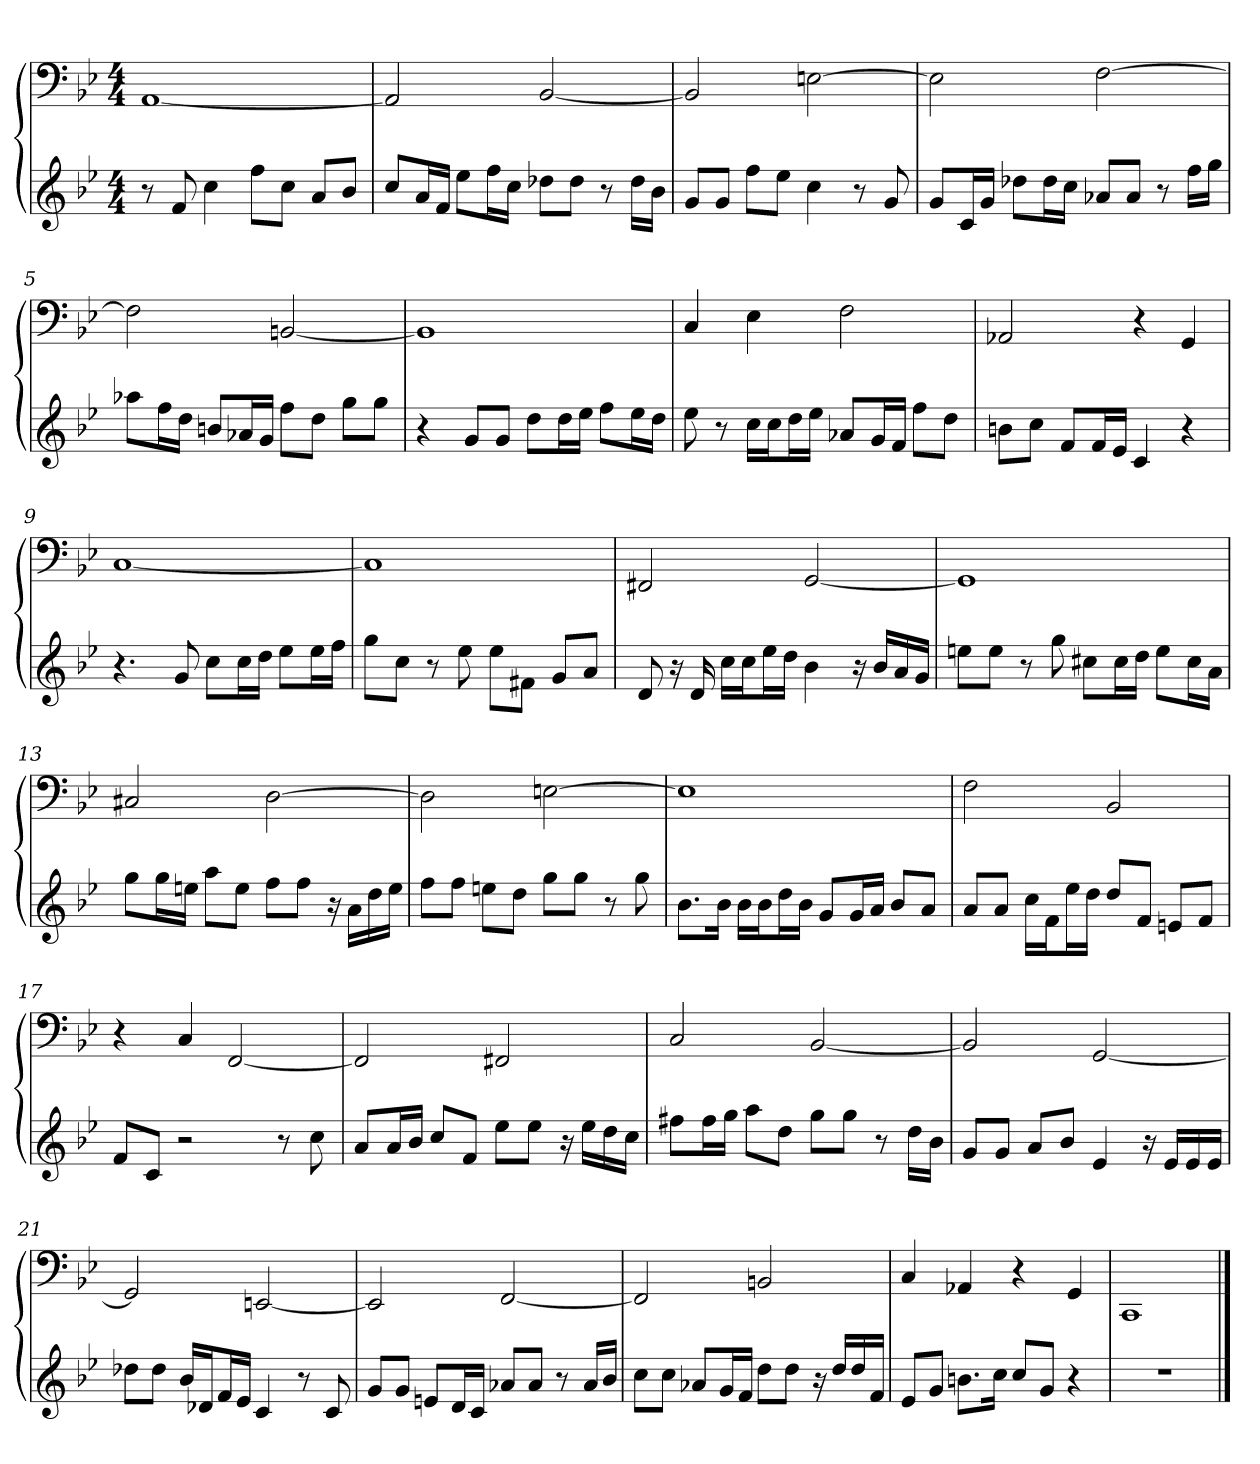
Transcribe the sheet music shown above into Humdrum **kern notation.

**kern	**kern
*part1	*part1
*staff2	*staff1
*clefG2	*clefF4
*k[b-e-]	*k[b-e-]
*B-:	*B-:
*M4/4	*M4/4
=1	=1
8r	[1AA
8f	.
4cc	.
8ff\L	.
8cc\J	.
8a/L	.
8b-/J	.
=2	=2
8cc/L	2AA]
16a/L	.
16f/JJ	.
8ee-\L	.
16ff\L	.
16cc\JJ	.
8dd-X\L	[2BB-
8dd-\J	.
8r	.
16dd-\LL	.
16b-\JJ	.
=3	=3
8g/L	2BB-]
8g/J	.
8ff\L	.
8ee-\J	.
4cc	[2En
8r	.
8g	.
=4	=4
8g/L	2E]
16c/L	.
16g/JJ	.
8dd-X\L	.
16dd-\L	.
16cc\JJ	.
8a-X/L	[2F
8a-/J	.
8r	.
16ff\LL	.
16gg\JJ	.
=5	=5
8aa-X\L	2F]
16ff\L	.
16dd\JJ	.
8bn/L	.
16a-X/L	.
16g/JJ	.
8ff\L	[2BBn
8dd\J	.
8gg\L	.
8gg\J	.
=6	=6
4r	1BB]
8g/L	.
8g/J	.
8dd\L	.
16dd\L	.
16ee-\JJ	.
8ff\L	.
16ee-\L	.
16dd\JJ	.
=7	=7
8ee-	4C
8r	.
16cc\LL	4E-
16cc\J	.
16dd\L	.
16ee-\JJ	.
8a-X/L	2F
16g/L	.
16f/JJ	.
8ff\L	.
8dd\J	.
=8	=8
8bn\L	2AA-X
8cc\J	.
8f/L	.
16f/L	.
16e-/JJ	.
4c	4r
4r	4GG
=9	=9
4.r	[1C
8g	.
8cc\L	.
16cc\L	.
16dd\JJ	.
8ee-\L	.
16ee-\L	.
16ff\JJ	.
=10	=10
8gg\L	1C]
8cc\J	.
8r	.
8ee-	.
8ee-\L	.
8f#X\J	.
8g/L	.
8a/J	.
=11	=11
8d	2FF#X
16r	.
16d	.
16cc\LL	.
16cc\J	.
16ee-\L	.
16dd\JJ	.
4b-	[2GG
16r	.
16b-/LL	.
16a/	.
16g/JJ	.
=12	=12
8een\L	1GG]
8ee\J	.
8r	.
8gg	.
8cc#X\L	.
16cc#\L	.
16dd\JJ	.
8ee\L	.
16cc#\L	.
16a\JJ	.
=13	=13
8gg\L	2C#X
16gg\L	.
16een\JJ	.
8aa\L	.
8ee\J	.
8ff\L	[2D
8ff\J	.
16r	.
16a\LL	.
16dd\	.
16ee\JJ	.
=14	=14
8ff\L	2D]
8ff\J	.
8een\L	.
8dd\J	.
8gg\L	[2En
8gg\J	.
8r	.
8gg	.
=15	=15
8.b-\L	1E]
16b-\Jk	.
16b-\LL	.
16b-\J	.
16dd\L	.
16b-\JJ	.
8g/L	.
16g/L	.
16a/JJ	.
8b-/L	.
8a/J	.
=16	=16
8a/L	2F
8a/J	.
16cc\LL	.
16f\J	.
16ee-\L	.
16dd\JJ	.
8dd/L	2BB-
8f/J	.
8en/L	.
8f/J	.
=17	=17
8f/L	4r
8c/J	.
2r	4C
.	[2FF
8r	.
8cc	.
=18	=18
8a/L	2FF]
16a/L	.
16b-/JJ	.
8cc/L	.
8f/J	.
8ee-\L	2FF#X
8ee-\J	.
16r	.
16ee-\LL	.
16dd\	.
16cc\JJ	.
=19	=19
8ff#X\L	2C
16ff#\L	.
16gg\JJ	.
8aa\L	.
8dd\J	.
8gg\L	[2BB-
8gg\J	.
8r	.
16dd\LL	.
16b-\JJ	.
=20	=20
8g/L	2BB-]
8g/J	.
8a/L	.
8b-/J	.
4e-	[2GG
16r	.
16e-/LL	.
16e-/	.
16e-/JJ	.
=21	=21
8dd-X\L	2GG]
8dd-\J	.
16b-/LL	.
16d-X/J	.
16f/L	.
16e-/JJ	.
4c	[2EEn
8r	.
8c	.
=22	=22
8g/L	2EE]
8g/J	.
8en/L	.
16d/L	.
16c/JJ	.
8a-X/L	[2FF
8a-/J	.
8r	.
16a-/LL	.
16b-/JJ	.
=23	=23
8cc\L	2FF]
8cc\J	.
8a-X/L	.
16g/L	.
16f/JJ	.
8dd\L	2BBn
8dd\J	.
16r	.
16dd/LL	.
16dd/	.
16f/JJ	.
=24	=24
8e-/L	4C
8g/J	.
8.bn\L	4AA-X
16cc\Jk	.
8cc/L	4r
8g/J	.
4r	4GG
=25	=25
1r	1CC
==	==
*-	*-
